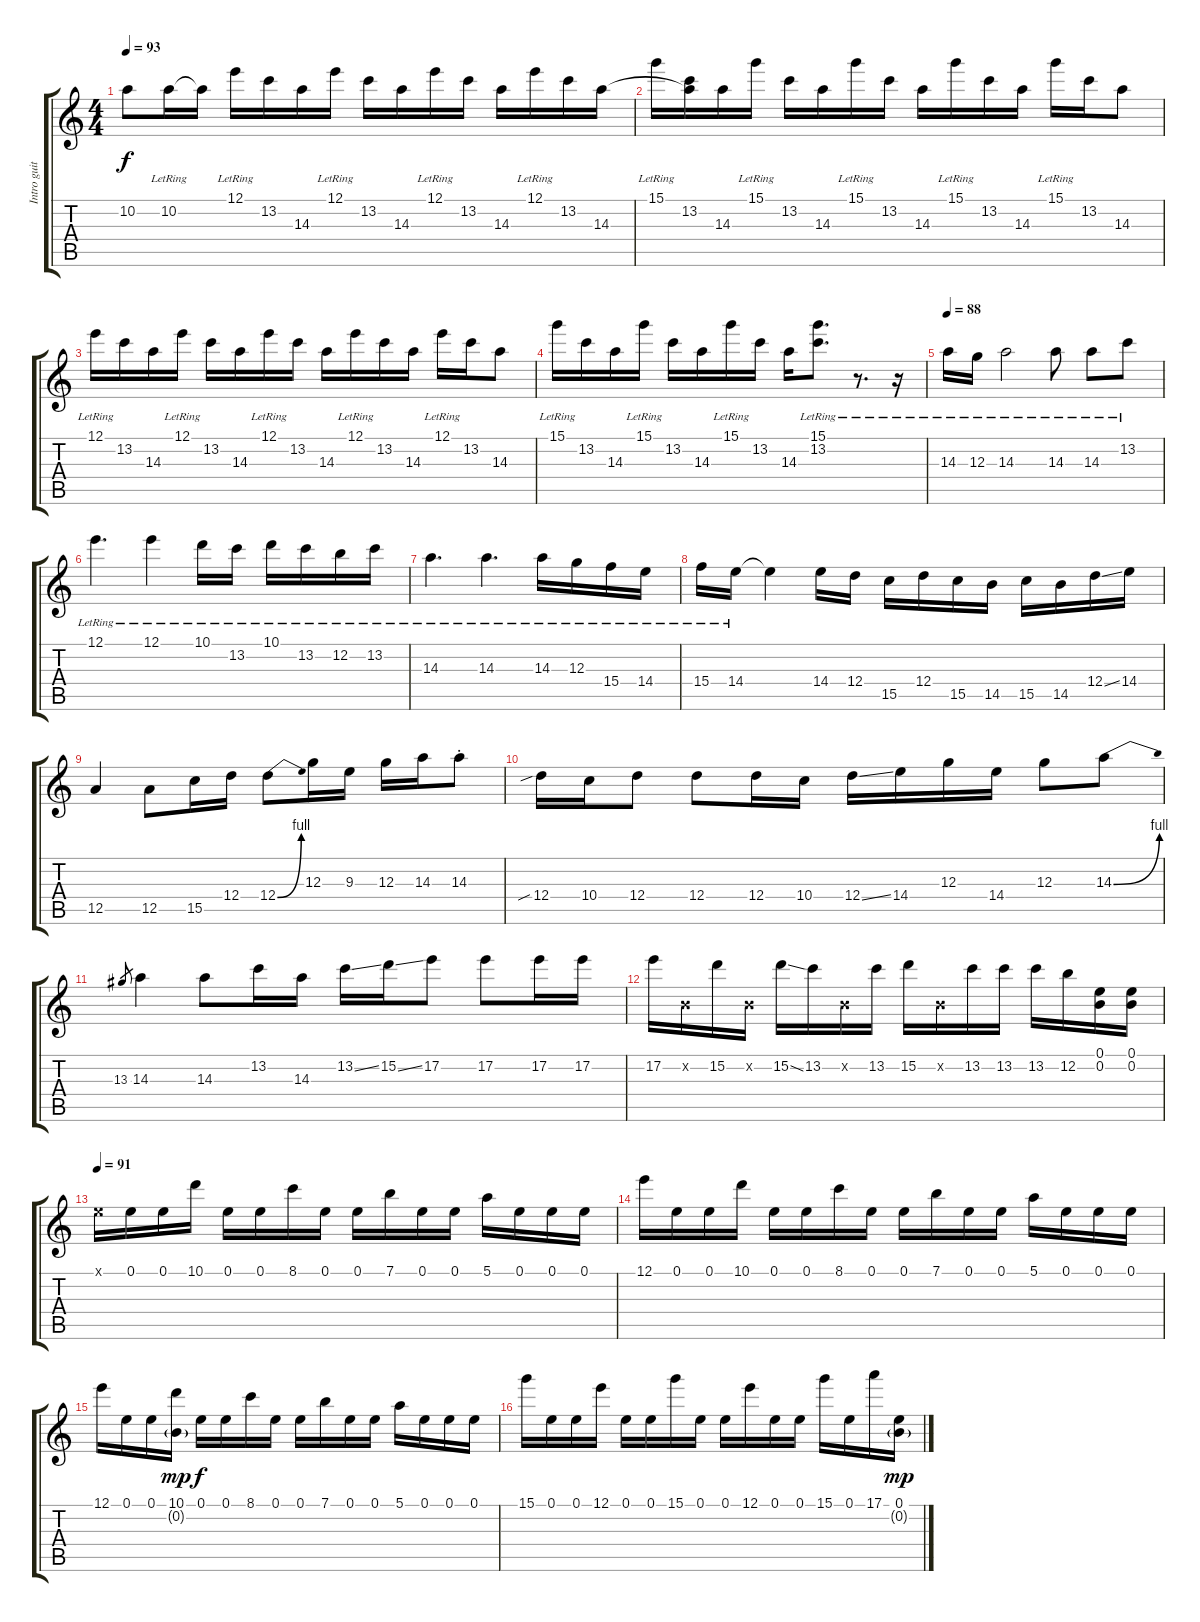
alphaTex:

\track ("Intro guitar" "Intro guit") {instrument electricguitarjazz}
\staff {score tabs}
\tuning (E4 B3 G3 D3 A2 E2) {hide}
\ts (4 4)
\tempo 93
\clef g2
\ks c
10.2.8{dy f} 10.2{lr}.16 10.2{t}.16 12.1{lr}.16 13.2.16 14.3.16 12.1{lr}.16 13.2.16 14.3.16 12.1{lr}.16 13.2.16 14.3.16 12.1{lr}.16 13.2.16 14.3.16 |
15.1{lr}.16 (13.2 14.3{t}).16 14.3.16 15.1{lr}.16 13.2.16 14.3.16 15.1{lr}.16 13.2.16 14.3.16 15.1{lr}.16 13.2.16 14.3.16 15.1{lr}.16 13.2.16 14.3.8 |
12.1{lr}.16 13.2.16 14.3.16 12.1{lr}.16 13.2.16 14.3.16 12.1{lr}.16 13.2.16 14.3.16 12.1{lr}.16 13.2.16 14.3.16 12.1{lr}.16 13.2.16 14.3.8 |
15.1{lr}.16 13.2.16 14.3.16 15.1{lr}.16 13.2.16 14.3.16 15.1{lr}.16 13.2.16 14.3.16 (15.1{lr} 13.2{lr}).8{d} r.8{d} r.16 |
\tempo 88
14.3{lr}.16 12.3{lr}.16 14.3{lr}.2 14.3{lr}.8 14.3{lr}.8 13.2{lr}.8 |
12.1{lr}.4{d} 12.1{lr}.4 10.1{lr}.16 13.2{lr}.16 10.1{lr}.16 13.2{lr}.16 12.2{lr}.16 13.2{lr}.16 |
14.3{lr}.4{d} 14.3{lr}.4{d} 14.3{lr}.16 12.3{lr}.16 15.4{lr}.16 14.4{lr}.16 |
15.4{lr}.16 14.4{lr}.16 14.4{t}.4 14.4.16 12.4.16 15.5.16 12.4.16 15.5.16 14.5.16 15.5.16 14.5.16 12.4{ss}.16 14.4.16 |
12.5.4 12.5.8 15.5.16 12.4.16 12.4{be (bend 0 0 60 4)}.8 12.3.16 9.3.16 12.3.16 14.3.16 14.3{st}.8 |
12.4{sib}.16 10.4.16 12.4.8 12.4.8 12.4.16 10.4.16 12.4{ss}.16 14.4.16 12.3.16 14.4.16 12.3.8 14.3{be (bend 0 0 60 4)}.8 |
13.3.8{gr} 14.3.4 14.3.8 13.2.16 14.3.16 13.2{ss}.16 15.2{ss}.16 17.2.8 17.2.8 17.2.16 17.2.16 |
17.2.16 0.2{x}.16 15.2.16 0.2{x}.16 15.2{ss}.16 13.2.16 0.2{x}.16 13.2.16 15.2.16 0.2{x}.16 13.2.16 13.2.16 13.2.16 12.2.16 (0.1 0.2).16 (0.1 0.2).16 |
\tempo 91
0.1{x}.16 0.1.16 0.1.16 10.1.16 0.1.16 0.1.16 8.1.16 0.1.16 0.1.16 7.1.16 0.1.16 0.1.16 5.1.16 0.1.16 0.1.16 0.1.16 |
12.1.16 0.1.16 0.1.16 10.1.16 0.1.16 0.1.16 8.1.16 0.1.16 0.1.16 7.1.16 0.1.16 0.1.16 5.1.16 0.1.16 0.1.16 0.1.16 |
12.1.16 0.1.16 0.1.16 (10.1 0.2{g}).16{dy mp} 0.1.16{dy f} 0.1.16 8.1.16 0.1.16 0.1.16 7.1.16 0.1.16 0.1.16 5.1.16 0.1.16 0.1.16 0.1.16 |
15.1.16 0.1.16 0.1.16 12.1.16 0.1.16 0.1.16 15.1.16 0.1.16 0.1.16 12.1.16 0.1.16 0.1.16 15.1.16 0.1.16 17.1.16 (0.1 0.2{g}).16{dy mp}
